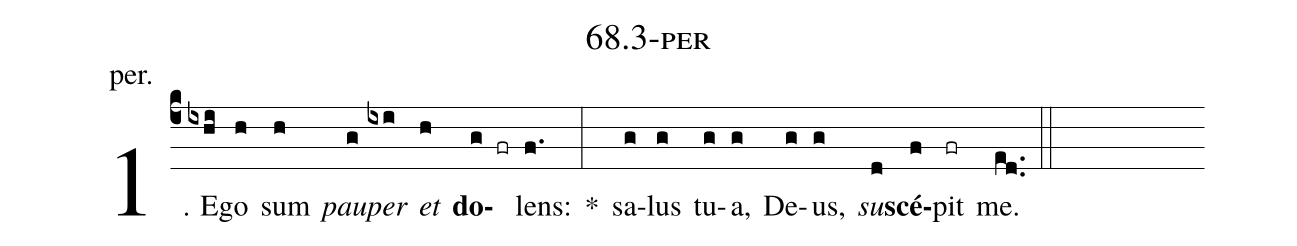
name: 68.3-per;
annotation: per.;
%%
(c4)1. E(ixhi)go(h) sum(h) <i>pau</i>(g)<i>per</i>(ixi) <i>et</i>(h) <b>do</b>(g fr)lens:(f.) *(:) sa(g)lus(g) tu(g)a,(g) De(g)us,(g) <i>su</i>(d)<b>scé</b>(f)pit(fr) me.(ed..) (::)


%E(g) u(g) o(g) u(d) a(f) e.(ed..) (::)
